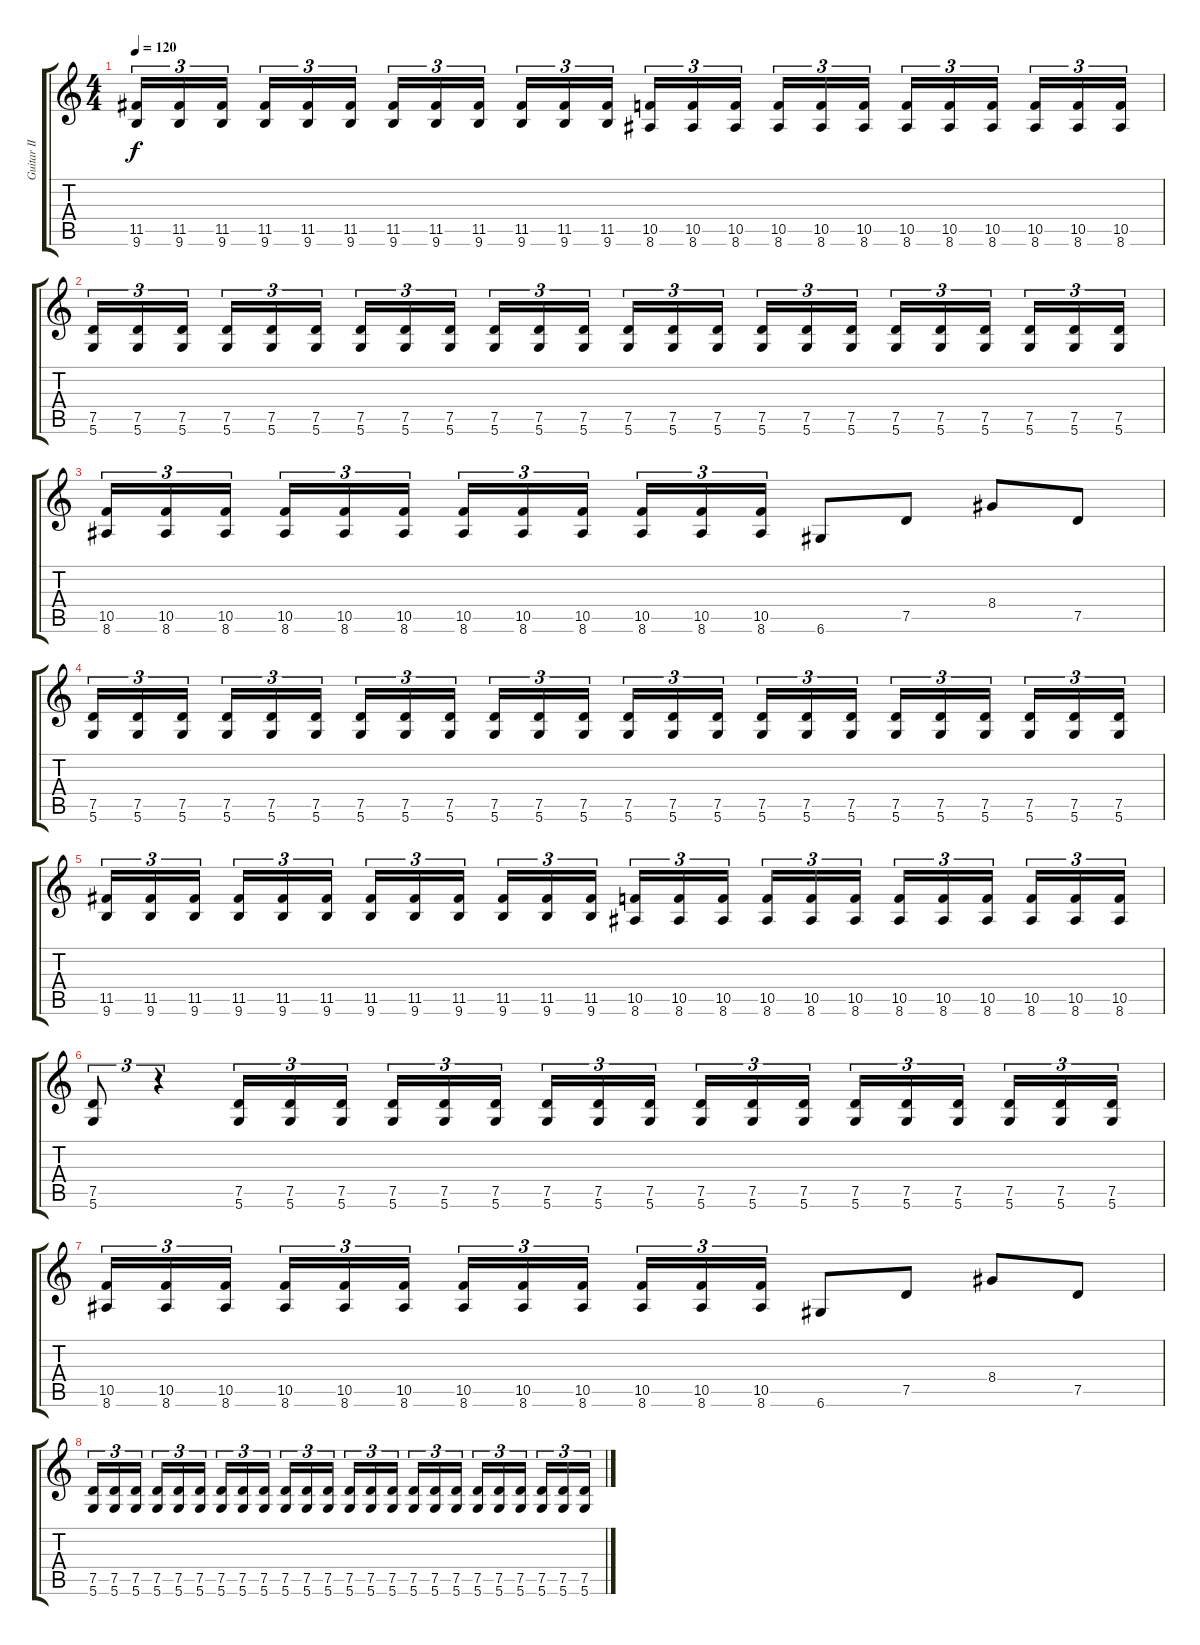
\track ("Guitar II" "Guitar II") {instrument distortionguitar}
\staff {score tabs}
\tuning (D4 A3 F3 C3 G2 D2) {hide}
\ts (4 4)
\tempo 120
\clef g2
\ks c
(11.5 9.6).16{tu (3 2) dy f} (11.5 9.6).16{tu (3 2)} (11.5 9.6).16{tu (3 2)} (11.5 9.6).16{tu (3 2)} (11.5 9.6).16{tu (3 2)} (11.5 9.6).16{tu (3 2)} (11.5 9.6).16{tu (3 2)} (11.5 9.6).16{tu (3 2)} (11.5 9.6).16{tu (3 2)} (11.5 9.6).16{tu (3 2)} (11.5 9.6).16{tu (3 2)} (11.5 9.6).16{tu (3 2)} (10.5 8.6).16{tu (3 2)} (10.5 8.6).16{tu (3 2)} (10.5 8.6).16{tu (3 2)} (10.5 8.6).16{tu (3 2)} (10.5 8.6).16{tu (3 2)} (10.5 8.6).16{tu (3 2)} (10.5 8.6).16{tu (3 2)} (10.5 8.6).16{tu (3 2)} (10.5 8.6).16{tu (3 2)} (10.5 8.6).16{tu (3 2)} (10.5 8.6).16{tu (3 2)} (10.5 8.6).16{tu (3 2)} |
(7.5 5.6).16{tu (3 2)} (7.5 5.6).16{tu (3 2)} (7.5 5.6).16{tu (3 2)} (7.5 5.6).16{tu (3 2)} (7.5 5.6).16{tu (3 2)} (7.5 5.6).16{tu (3 2)} (7.5 5.6).16{tu (3 2)} (7.5 5.6).16{tu (3 2)} (7.5 5.6).16{tu (3 2)} (7.5 5.6).16{tu (3 2)} (7.5 5.6).16{tu (3 2)} (7.5 5.6).16{tu (3 2)} (7.5 5.6).16{tu (3 2)} (7.5 5.6).16{tu (3 2)} (7.5 5.6).16{tu (3 2)} (7.5 5.6).16{tu (3 2)} (7.5 5.6).16{tu (3 2)} (7.5 5.6).16{tu (3 2)} (7.5 5.6).16{tu (3 2)} (7.5 5.6).16{tu (3 2)} (7.5 5.6).16{tu (3 2)} (7.5 5.6).16{tu (3 2)} (7.5 5.6).16{tu (3 2)} (7.5 5.6).16{tu (3 2)} |
(10.5 8.6).16{tu (3 2)} (10.5 8.6).16{tu (3 2)} (10.5 8.6).16{tu (3 2)} (10.5 8.6).16{tu (3 2)} (10.5 8.6).16{tu (3 2)} (10.5 8.6).16{tu (3 2)} (10.5 8.6).16{tu (3 2)} (10.5 8.6).16{tu (3 2)} (10.5 8.6).16{tu (3 2)} (10.5 8.6).16{tu (3 2)} (10.5 8.6).16{tu (3 2)} (10.5 8.6).16{tu (3 2)} 6.6.8 7.5.8 8.4.8 7.5.8 |
(7.5 5.6).16{tu (3 2)} (7.5 5.6).16{tu (3 2)} (7.5 5.6).16{tu (3 2)} (7.5 5.6).16{tu (3 2)} (7.5 5.6).16{tu (3 2)} (7.5 5.6).16{tu (3 2)} (7.5 5.6).16{tu (3 2)} (7.5 5.6).16{tu (3 2)} (7.5 5.6).16{tu (3 2)} (7.5 5.6).16{tu (3 2)} (7.5 5.6).16{tu (3 2)} (7.5 5.6).16{tu (3 2)} (7.5 5.6).16{tu (3 2)} (7.5 5.6).16{tu (3 2)} (7.5 5.6).16{tu (3 2)} (7.5 5.6).16{tu (3 2)} (7.5 5.6).16{tu (3 2)} (7.5 5.6).16{tu (3 2)} (7.5 5.6).16{tu (3 2)} (7.5 5.6).16{tu (3 2)} (7.5 5.6).16{tu (3 2)} (7.5 5.6).16{tu (3 2)} (7.5 5.6).16{tu (3 2)} (7.5 5.6).16{tu (3 2)} |
(11.5 9.6).16{tu (3 2)} (11.5 9.6).16{tu (3 2)} (11.5 9.6).16{tu (3 2)} (11.5 9.6).16{tu (3 2)} (11.5 9.6).16{tu (3 2)} (11.5 9.6).16{tu (3 2)} (11.5 9.6).16{tu (3 2)} (11.5 9.6).16{tu (3 2)} (11.5 9.6).16{tu (3 2)} (11.5 9.6).16{tu (3 2)} (11.5 9.6).16{tu (3 2)} (11.5 9.6).16{tu (3 2)} (10.5 8.6).16{tu (3 2)} (10.5 8.6).16{tu (3 2)} (10.5 8.6).16{tu (3 2)} (10.5 8.6).16{tu (3 2)} (10.5 8.6).16{tu (3 2)} (10.5 8.6).16{tu (3 2)} (10.5 8.6).16{tu (3 2)} (10.5 8.6).16{tu (3 2)} (10.5 8.6).16{tu (3 2)} (10.5 8.6).16{tu (3 2)} (10.5 8.6).16{tu (3 2)} (10.5 8.6).16{tu (3 2)} |
(7.5 5.6).8{tu (3 2)} r.4{tu (3 2)} (7.5 5.6).16{tu (3 2)} (7.5 5.6).16{tu (3 2)} (7.5 5.6).16{tu (3 2)} (7.5 5.6).16{tu (3 2)} (7.5 5.6).16{tu (3 2)} (7.5 5.6).16{tu (3 2)} (7.5 5.6).16{tu (3 2)} (7.5 5.6).16{tu (3 2)} (7.5 5.6).16{tu (3 2)} (7.5 5.6).16{tu (3 2)} (7.5 5.6).16{tu (3 2)} (7.5 5.6).16{tu (3 2)} (7.5 5.6).16{tu (3 2)} (7.5 5.6).16{tu (3 2)} (7.5 5.6).16{tu (3 2)} (7.5 5.6).16{tu (3 2)} (7.5 5.6).16{tu (3 2)} (7.5 5.6).16{tu (3 2)} |
(10.5 8.6).16{tu (3 2)} (10.5 8.6).16{tu (3 2)} (10.5 8.6).16{tu (3 2)} (10.5 8.6).16{tu (3 2)} (10.5 8.6).16{tu (3 2)} (10.5 8.6).16{tu (3 2)} (10.5 8.6).16{tu (3 2)} (10.5 8.6).16{tu (3 2)} (10.5 8.6).16{tu (3 2)} (10.5 8.6).16{tu (3 2)} (10.5 8.6).16{tu (3 2)} (10.5 8.6).16{tu (3 2)} 6.6.8 7.5.8 8.4.8 7.5.8 |
(7.5 5.6).16{tu (3 2)} (7.5 5.6).16{tu (3 2)} (7.5 5.6).16{tu (3 2)} (7.5 5.6).16{tu (3 2)} (7.5 5.6).16{tu (3 2)} (7.5 5.6).16{tu (3 2)} (7.5 5.6).16{tu (3 2)} (7.5 5.6).16{tu (3 2)} (7.5 5.6).16{tu (3 2)} (7.5 5.6).16{tu (3 2)} (7.5 5.6).16{tu (3 2)} (7.5 5.6).16{tu (3 2)} (7.5 5.6).16{tu (3 2)} (7.5 5.6).16{tu (3 2)} (7.5 5.6).16{tu (3 2)} (7.5 5.6).16{tu (3 2)} (7.5 5.6).16{tu (3 2)} (7.5 5.6).16{tu (3 2)} (7.5 5.6).16{tu (3 2)} (7.5 5.6).16{tu (3 2)} (7.5 5.6).16{tu (3 2)} (7.5 5.6).16{tu (3 2)} (7.5 5.6).16{tu (3 2)} (7.5 5.6).16{tu (3 2)}
